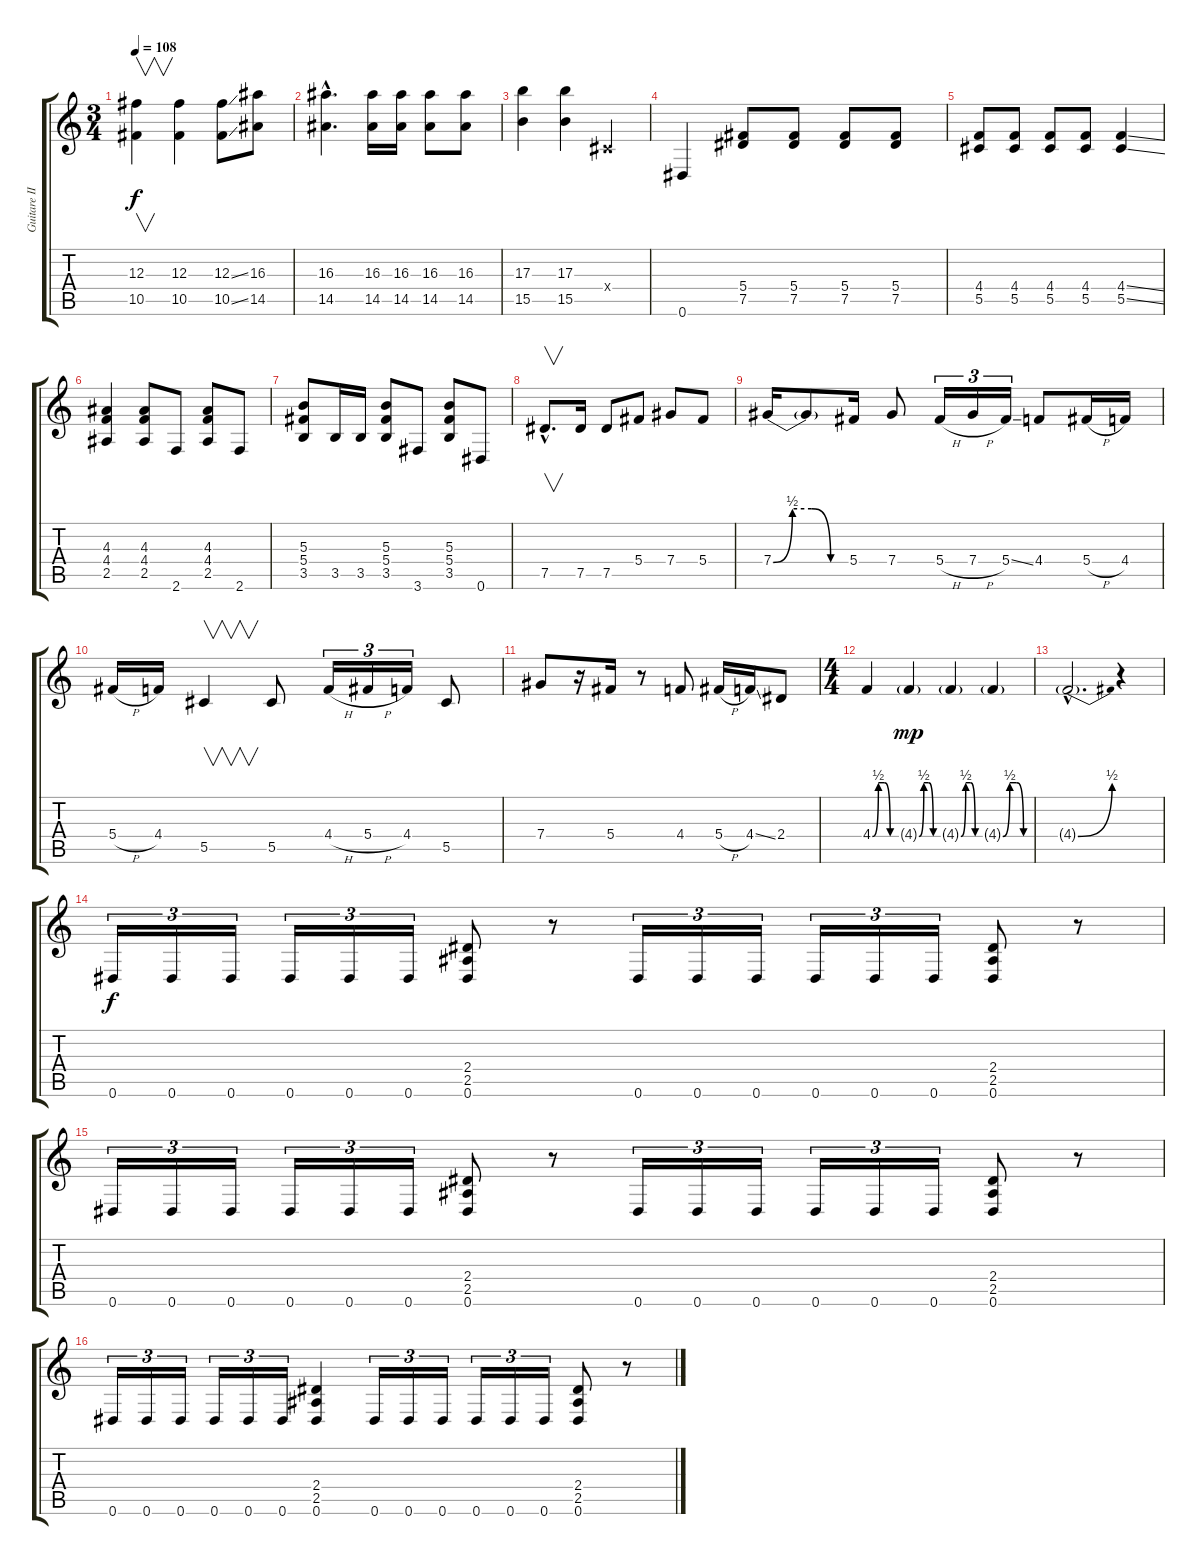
\track ("Guitare II ( James )" "Guitare II") {instrument electricguitarclean}
\staff {score tabs}
\tuning (Eb4 Bb3 Gb3 Db3 Ab2 Eb2) {hide}
\ts (3 4)
\tempo 108
\clef g2
\ks c
(12.3 10.5).4{v dy f} (12.3 10.5).4 (12.3{ss} 10.5{ss}).8 (16.3 14.5).8 |
(16.3{hac} 14.5{hac}).4{d} (16.3 14.5).16 (16.3 14.5).16 (16.3 14.5).8 (16.3 14.5).8 |
(17.3 15.5).4 (17.3 15.5).4 0.4{x}.4 |
0.6.4 (5.4 7.5).8 (5.4 7.5).8 (5.4 7.5).8 (5.4 7.5).8 |
(4.4 5.5).8 (4.4 5.5).8 (4.4 5.5).8 (4.4 5.5).8 (4.4{ss} 5.5{ss}).4 |
(4.3 4.4 2.5).4 (4.3 4.4 2.5).8 2.6.8 (4.3 4.4 2.5).8 2.6.8 |
(5.3 5.4 3.5).8 3.5.16 3.5.16 (5.3 5.4 3.5).8 3.6.8 (5.3 5.4 3.5).8 0.6.8 |
7.5{hac}.8{v d} 7.5.16 7.5.8 5.4.8 7.4.8 5.4.8 |
7.4{be (custom 0 0 15 2 30 2 45 0 60 0)}.16 7.4{t}.8 5.4.16 7.4.8 5.4{h}.16{tu (3 2)} 7.4{h}.16{tu (3 2)} 5.4{ss}.16{tu (3 2)} 4.4.8 5.4{h}.16 4.4.16 |
5.4{h}.16 4.4.16 5.5.4{v} 5.5.8 4.4{h}.16{tu (3 2)} 5.4{h}.16{tu (3 2)} 4.4.16{tu (3 2)} 5.5.8 |
7.4.8 r.16 5.4.16 r.8 4.4.8 5.4{h}.16 4.4{ss}.16 2.4.8 |
\ts (4 4)
4.4{be (custom 0 0 15 2 30 2 45 0 60 0)}.4 4.4{be (custom 0 0 15 2 30 2 45 0 60 0) g}.4{dy mp} 4.4{be (custom 0 0 15 2 30 2 45 0 60 0) g}.4 4.4{be (custom 0 0 15 2 30 2 45 0 60 0) g}.4 |
4.4{be (bend 0 0 60 2) g hac}.2{d} r.4 |
0.6.16{tu (3 2) dy f} 0.6.16{tu (3 2)} 0.6.16{tu (3 2)} 0.6.16{tu (3 2)} 0.6.16{tu (3 2)} 0.6.16{tu (3 2)} (2.4 2.5 0.6).8 r.8 0.6.16{tu (3 2)} 0.6.16{tu (3 2)} 0.6.16{tu (3 2)} 0.6.16{tu (3 2)} 0.6.16{tu (3 2)} 0.6.16{tu (3 2)} (2.4 2.5 0.6).8 r.8 |
0.6.16{tu (3 2)} 0.6.16{tu (3 2)} 0.6.16{tu (3 2)} 0.6.16{tu (3 2)} 0.6.16{tu (3 2)} 0.6.16{tu (3 2)} (2.4 2.5 0.6).8 r.8 0.6.16{tu (3 2)} 0.6.16{tu (3 2)} 0.6.16{tu (3 2)} 0.6.16{tu (3 2)} 0.6.16{tu (3 2)} 0.6.16{tu (3 2)} (2.4 2.5 0.6).8 r.8 |
0.6.16{tu (3 2)} 0.6.16{tu (3 2)} 0.6.16{tu (3 2)} 0.6.16{tu (3 2)} 0.6.16{tu (3 2)} 0.6.16{tu (3 2)} (2.4 2.5 0.6).4 0.6.16{tu (3 2)} 0.6.16{tu (3 2)} 0.6.16{tu (3 2)} 0.6.16{tu (3 2)} 0.6.16{tu (3 2)} 0.6.16{tu (3 2)} (2.4 2.5 0.6).8 r.8
